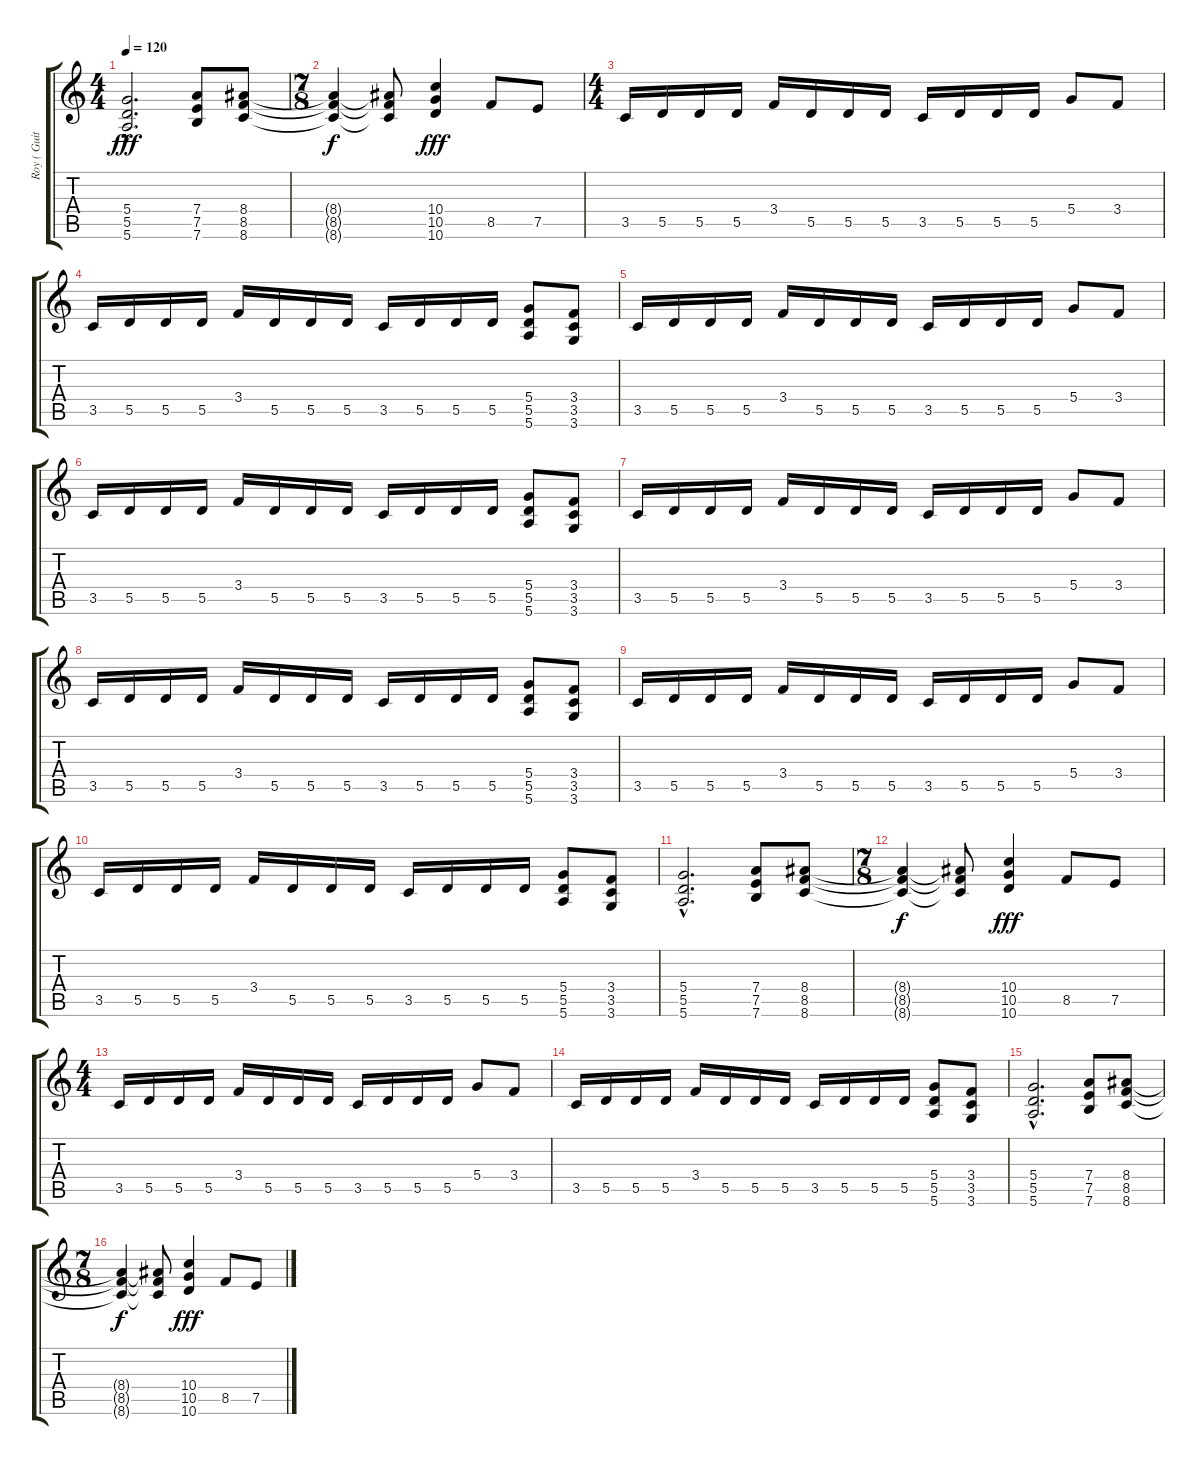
\track ("Roy ( Guitar I )" "Roy ( Guit") {instrument distortionguitar}
\staff {score tabs}
\tuning (E4 B3 G3 D3 A2 E2) {hide}
\ts (4 4)
\tempo 120
\clef g2
\ks c
(5.4{hac} 5.5{hac} 5.6{hac}).2{d dy fff} (7.4 7.5 7.6).8 (8.4 8.5 8.6).8 |
\ts (7 8)
(8.4{t} 8.5{t} 8.6{t}).4{dy f} (8.4{t} 8.5{t} 8.6{t}).8 (10.4 10.5 10.6).4{dy fff} 8.5.8 7.5.8 |
\ts (4 4)
3.5.16 5.5.16 5.5.16 5.5.16 3.4.16 5.5.16 5.5.16 5.5.16 3.5.16 5.5.16 5.5.16 5.5.16 5.4.8 3.4.8 |
3.5.16 5.5.16 5.5.16 5.5.16 3.4.16 5.5.16 5.5.16 5.5.16 3.5.16 5.5.16 5.5.16 5.5.16 (5.4 5.5 5.6).8 (3.4 3.5 3.6).8 |
3.5.16 5.5.16 5.5.16 5.5.16 3.4.16 5.5.16 5.5.16 5.5.16 3.5.16 5.5.16 5.5.16 5.5.16 5.4.8 3.4.8 |
3.5.16 5.5.16 5.5.16 5.5.16 3.4.16 5.5.16 5.5.16 5.5.16 3.5.16 5.5.16 5.5.16 5.5.16 (5.4 5.5 5.6).8 (3.4 3.5 3.6).8 |
3.5.16 5.5.16 5.5.16 5.5.16 3.4.16 5.5.16 5.5.16 5.5.16 3.5.16 5.5.16 5.5.16 5.5.16 5.4.8 3.4.8 |
3.5.16 5.5.16 5.5.16 5.5.16 3.4.16 5.5.16 5.5.16 5.5.16 3.5.16 5.5.16 5.5.16 5.5.16 (5.4 5.5 5.6).8 (3.4 3.5 3.6).8 |
3.5.16 5.5.16 5.5.16 5.5.16 3.4.16 5.5.16 5.5.16 5.5.16 3.5.16 5.5.16 5.5.16 5.5.16 5.4.8 3.4.8 |
3.5.16 5.5.16 5.5.16 5.5.16 3.4.16 5.5.16 5.5.16 5.5.16 3.5.16 5.5.16 5.5.16 5.5.16 (5.4 5.5 5.6).8 (3.4 3.5 3.6).8 |
(5.4{hac} 5.5{hac} 5.6{hac}).2{d} (7.4 7.5 7.6).8 (8.4 8.5 8.6).8 |
\ts (7 8)
(8.4{t} 8.5{t} 8.6{t}).4{dy f} (8.4{t} 8.5{t} 8.6{t}).8 (10.4 10.5 10.6).4{dy fff} 8.5.8 7.5.8 |
\ts (4 4)
3.5.16 5.5.16 5.5.16 5.5.16 3.4.16 5.5.16 5.5.16 5.5.16 3.5.16 5.5.16 5.5.16 5.5.16 5.4.8 3.4.8 |
3.5.16 5.5.16 5.5.16 5.5.16 3.4.16 5.5.16 5.5.16 5.5.16 3.5.16 5.5.16 5.5.16 5.5.16 (5.4 5.5 5.6).8 (3.4 3.5 3.6).8 |
(5.4{hac} 5.5{hac} 5.6{hac}).2{d} (7.4 7.5 7.6).8 (8.4 8.5 8.6).8 |
\ts (7 8)
(8.4{t} 8.5{t} 8.6{t}).4{dy f} (8.4{t} 8.5{t} 8.6{t}).8 (10.4 10.5 10.6).4{dy fff} 8.5.8 7.5.8
